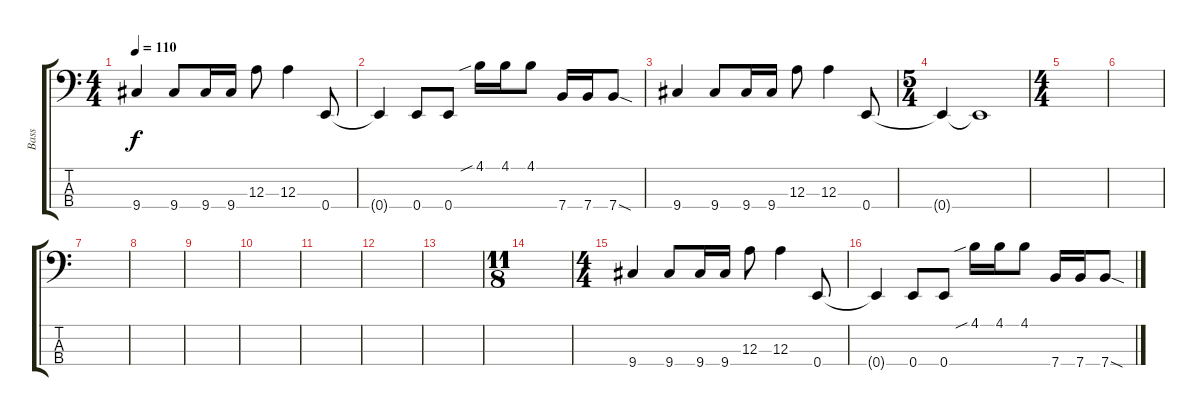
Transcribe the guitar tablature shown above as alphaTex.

\track ("Bass" "Bass") {instrument electricbassfinger}
\staff {score tabs}
\tuning (G2 D2 A1 E1) {hide}
\ts (4 4)
\tempo 110
\clef f4
\ks c
9.4.4{dy f} 9.4.8 9.4.16 9.4.16 12.3.8 12.3.4 0.4.8 |
0.4{t}.4 0.4.8 0.4.8 4.1{sib}.16 4.1.16 4.1.8 7.4.16 7.4.16 7.4{sod}.8 |
9.4.4 9.4.8 9.4.16 9.4.16 12.3.8 12.3.4 0.4.8 |
\ts (5 4)
0.4{t}.4 0.4{t}.1 |
\ts (4 4)
|
|
|
|
|
|
|
|
|
\ts (11 8)
|
\ts (4 4)
9.4.4 9.4.8 9.4.16 9.4.16 12.3.8 12.3.4 0.4.8 |
0.4{t}.4 0.4.8 0.4.8 4.1{sib}.16 4.1.16 4.1.8 7.4.16 7.4.16 7.4{sod}.8
